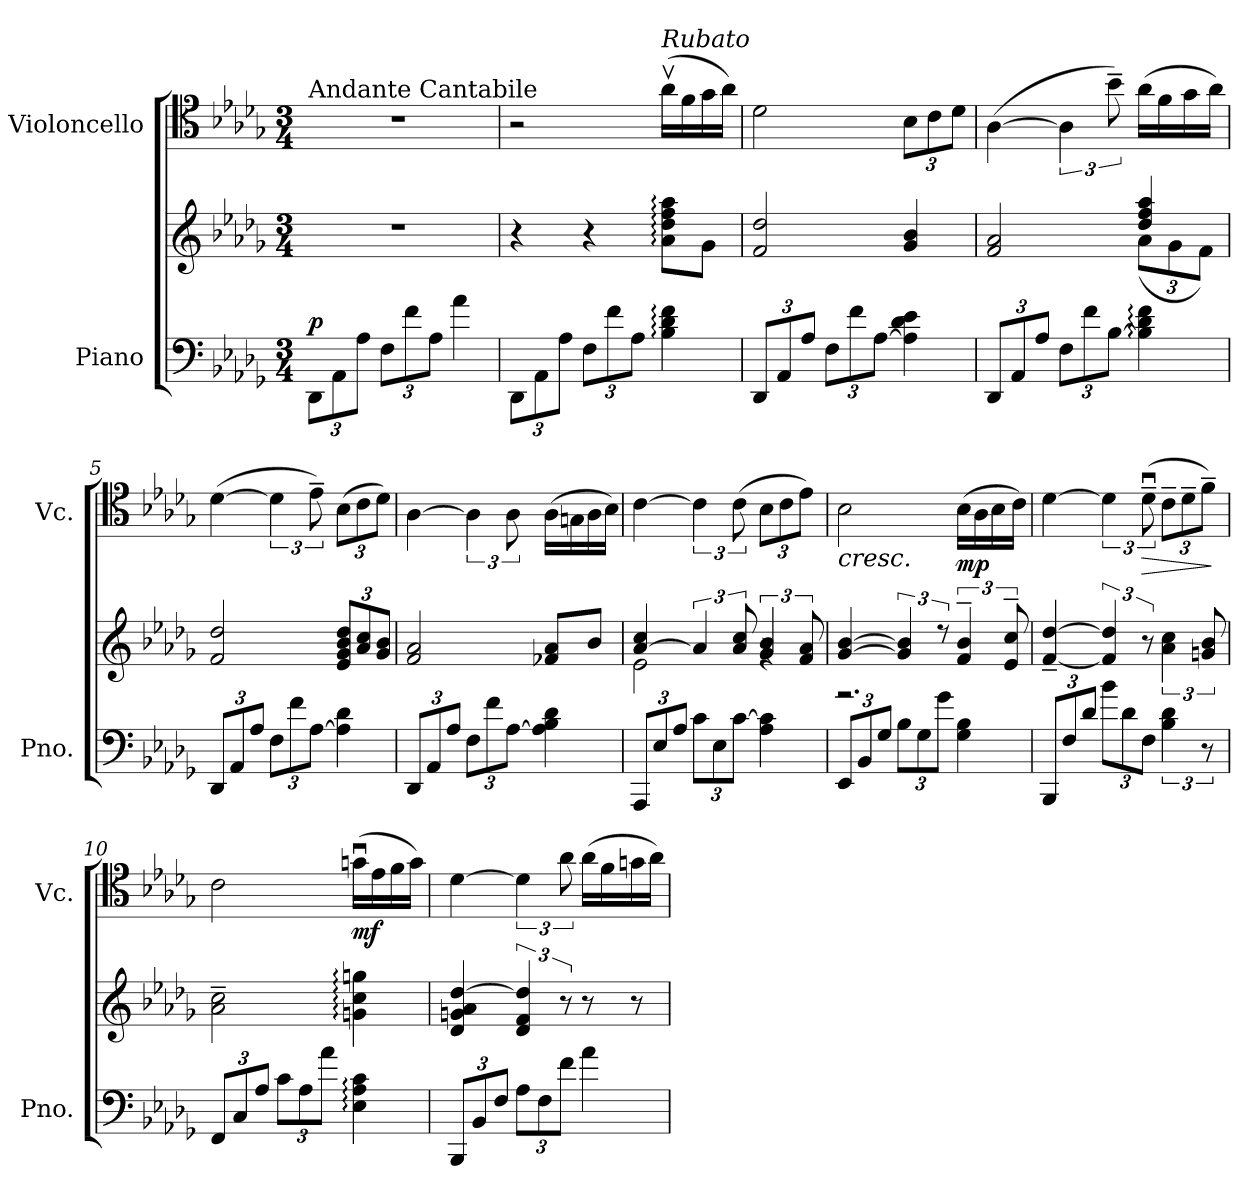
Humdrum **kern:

**kern	**kern	**dynam	**kern	**dynam
*part2	*part2	*part2	*part1	*part1
*staff3	*staff2	*staff2/3	*staff1	*staff1
*I"Piano	*	*	*I"Violoncello	*
*I'Pno.	*	*	*I'Vc.	*
*clefF4	*clefG2	*	*clefC4	*
*k[b-e-a-d-g-]	*k[b-e-a-d-g-]	*	*k[b-e-a-d-g-]	*
*M3/4	*M3/4	*	*M3/4	*
*MM48	*MM48	*	*MM48	*
*Xbrackettup	*	*	*	*
=1	=1	=1	=1	=1
!	!	!	!LO:TX:a:t=Andante Cantabile	!
!	!	!LO:DY:a=2	!	!
12DD-\L	2.r	p	2.r	.
12AA-\	.	.	.	.
12A-\J	.	.	.	.
12F\L	.	.	.	.
12f\	.	.	.	.
12A-\J	.	.	.	.
4a-\	.	.	.	.
=2	=2	=2	=2	=2
12DD-\L	4r	.	2r	.
12AA-\	.	.	.	.
12A-\J	.	.	.	.
12F\L	4r	.	.	.
12f\	.	.	.	.
12A-\J	.	.	.	.
!	!	!	!LO:TX:a:i:t=Rubato	!
4B-\: 4d-\: 4f\:	8a-\: 8dd-\: 8ff\: 8aa-\:L	.	(16a-v\LL	.
.	.	.	16f\	.
.	8g-\J	.	16g-\	.
.	.	.	16a-\JJ)	.
=3	=3	=3	=3	=3
12DD-/L	2f/ 2dd-/	.	2d-\	.
12AA-/	.	.	.	.
12A-/J	.	.	.	.
12F\L	.	.	.	.
12f\	.	.	.	.
[12A-\J	.	.	.	.
*	*	*	*Xbrackettup	*
4A-\] 4d-\ 4e-\	4g-/ 4b-/	.	12B-\L	.
.	.	.	12c\	.
.	.	.	12d-\J	.
!!LO:LB:g=z
=4	=4	=4	=4	=4
*	*^	*	*	*
12DD-/L	2f/ 2a-/	2ryy	.	([4A-\	.
12AA-/	.	.	.	.	.
12A-/J	.	.	.	.	.
*	*	*	*	*brackettup	*
12F\L	.	.	.	6A-\]	.
12f\	.	.	.	.	.
[12B-\J	.	.	.	12b-~\)	.
*	*	*Xbrackettup	*	*	*
4B-\]: 4d-\: 4f\:	4dd-/ 4ff/ 4aa-/	(12a-\L	.	(16a-\LL	.
.	.	.	.	16f\	.
.	.	12g-\	.	.	.
.	.	.	.	16g-\	.
.	.	12f\J)	.	.	.
.	.	.	.	16a-\JJ)	.
*	*v	*v	*	*	*
=5	=5	=5	=5	=5
12DD-/L	2f/ 2dd-/	.	([4d-\	.
12AA-/	.	.	.	.
12A-/J	.	.	.	.
12F\L	.	.	6d-\]	.
12f\	.	.	.	.
[12A-\J	.	.	12e-~\)	.
*	*	*	*Xbrackettup	*
4A-\] 4d-\	12e-/ 12g-/ 12b-/ 12dd-/L	.	(12B-\L	.
.	12a-/ 12cc/	.	12c\	.
.	12g-/ 12b-/J	.	12d-\J)	.
=6	=6	=6	=6	=6
12DD-/L	2f/ 2a-/	.	[4A-\	.
12AA-/	.	.	.	.
12A-/J	.	.	.	.
*	*	*	*brackettup	*
12F\L	.	.	6A-\]	.
12f\	.	.	.	.
[12A-\J	.	.	12A-\	.
4A-\] 4B-\ 4d-\	8f-X/ 8a-/L	.	(16A-\LL	.
.	.	.	16Gn\	.
.	8b-/J	.	16A-\	.
.	.	.	16B-\JJ)	.
!!LO:LB:g=z
=7	=7	=7	=7	=7
*	*^	*	*	*
12AAA-/L	[4a-/ 4cc/	2e-\	.	[4c\	.
12E-/	.	.	.	.	.
12A-/J	.	.	.	.	.
*	*brackettup	*	*	*	*
12c\L	6a-/]	.	.	6c\]	.
12E-\	.	.	.	.	.
[12c\J	12a-/ 12cc/	.	.	(12c\	.
*	*	*	*	*Xbrackettup	*
4A-\ 4c\]	6g-/ 6b-/	4rg	.	12B-\L	.
.	.	.	.	12c\	.
.	12f/ 12a-/	.	.	12e-\J)	.
=8	=8	=8	=8	=8	=8
!	!	!	!	!	!LO:HP:b
12EE-/L	[4g-/ [4b-/	2.r	.	2B-\	<
12BB-/	.	.	.	.	.
12G-/J	.	.	.	.	.
12B-\L	6g-/] 6b-/]	.	.	.	.
12G-\	.	.	.	.	.
12g-\J	12r	.	.	.	.
!	!	!	!	!	!LO:DY:b
4G-\ 4B-\	6f/~ 6b-/~	.	.	(16B-\LL	mp
.	.	.	.	16A-\	.
.	.	.	.	16B-\	.
.	12e-/~ 12cc/~	.	.	.	.
.	.	.	.	16c\JJ)	.
*	*v	*v	*	*	*
.	.	.	.	[
=9	=9	=9	=9	=9
12BBB-/L	[4f/~ [4dd-/~	.	[4d-\	.
12F/	.	.	.	.
12d-/J	.	.	.	.
*	*	*	*brackettup	*
12b-\L	6f/] 6dd-/]	.	6d-\]	.
12d-\	.	.	.	.
!	!	!	!	!LO:HP:b
12F\J	12r	.	(12d-u~\	>
*brackettup	*	*	*Xbrackettup	*
6B-\ 6d-\	6a-\ 6cc\	.	12c~\L	.
.	.	.	12d-~\	.
12r	12gn/ 12b-/	.	12f~\J)	.
.	.	.	.	]
!!LO:PB:g=z
=10	=10	=10	=10	=10
*Xbrackettup	*	*	*	*
12FF/L	2a-\~ 2cc\~	.	2c\	.
12C/	.	.	.	.
12A-/J	.	.	.	.
12c\L	.	.	.	.
12A-\	.	.	.	.
12a-\J	.	.	.	.
!	!	!	!	!LO:DY:b
4E-\: 4A-\: 4c\:	4gn\: 4cc\: 4ggn\:	.	(16gnu\LL	mf
.	.	.	16e-\	.
.	.	.	16f\	.
.	.	.	16g\JJ)	.
=11	=11	=11	=11	=11
12BBB-/L	4d-/ 4gn/ 4a-/ [4dd-/	.	[4d-\	.
12BB-/	.	.	.	.
12F/J	.	.	.	.
*	*	*	*brackettup	*
12A-\L	6d-/ 6f/ 6dd-/]	.	6d-\]	.
12F\	.	.	.	.
12f\J	12r	.	12a-\	.
4a-\	8r	.	(16a-\LL	.
.	.	.	16f\	.
.	8r	.	16gn\	.
.	.	.	16a-\JJ)	.
=	=	=	=	=
*-	*-	*-	*-	*-
